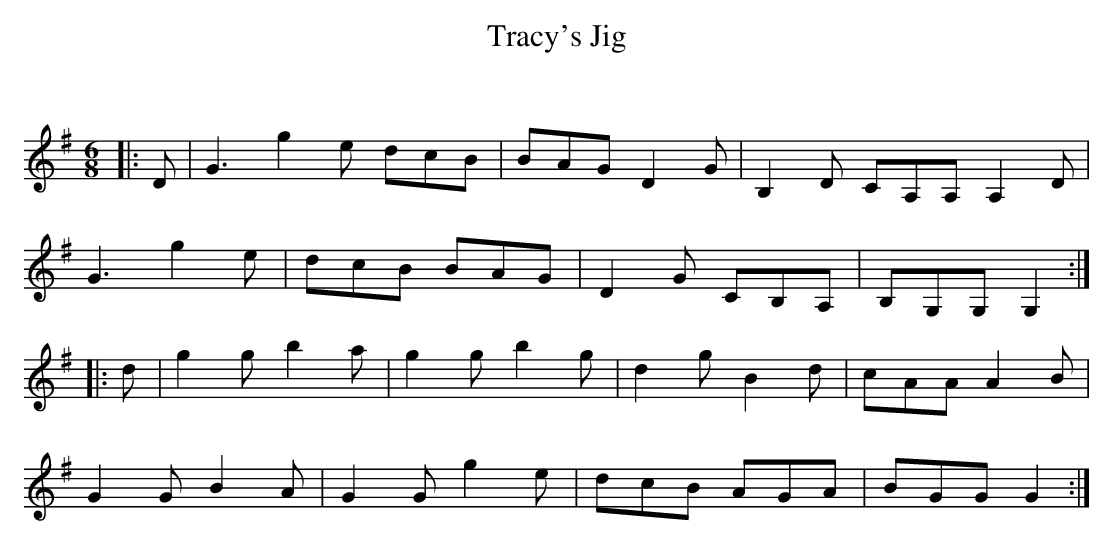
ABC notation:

X:1
T: Tracy's Jig
C:
Q:180
K:G
M:6/8
L:1/16
|:D2|G6 g4e2 d2c2B2|B2A2G2 D4G2|B,4D2 C2A,2A,2 A,4D2|
G6 g4e2|d2c2B2 B2A2G2|D4G2 C2B,2A,2|B,2G,2G,2 G,4:|
|:d2|g4g2 b4a2|g4g2 b4g2|d4g2 B4d2|c2A2A2 A4B2|
G4G2 B4A2|G4G2 g4e2|d2c2B2 A2G2A2|B2G2G2 G4:|
